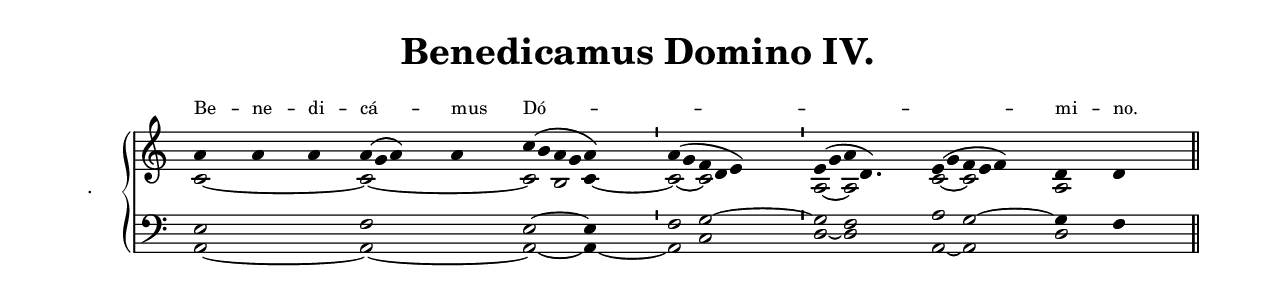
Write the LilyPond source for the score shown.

\version "2.18"
\include "gregorian.ly"
\include "noh2.ily"

%Page reference: page ii.28
%(volume.page)

global = {
 \key d \dorian
 \cadenzaOn 
 \override Glissando #'thickness = #2.0
}

\header {
  title = \markup \center-column {"Benedicamus Domino IV." \vspace #1 }
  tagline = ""
  composer = ""
}

\paper {
 #(include-special-characters)
  oddHeaderMarkup = \markup \fill-line {
    \line {}
    \center-column {
      \on-the-fly #first-page     " "
      \on-the-fly #not-first-page ""
    }
    \line { \on-the-fly #print-page-number-check-first \fromproperty #'page:page-number-string }
  }
  evenHeaderMarkup = \markup \fill-line {
    \line { \on-the-fly #print-page-number-check-first \fromproperty #'page:page-number-string }
    \center-column { "" }
    \line {}
  }
}

chantText = \lyricmode {
Be -- ne -- di -- cá -- mus Dó -- _ _ _ mi -- no. }

chantMusic = {
\tieDown   a'4 a'4 a'4 a'4 ( g'4 a'4) a'4 c''4 ( b'4 a'4 g'4 a'4) \divisioMinima
 a'4 ( g'4 f'4 d'4 e'4) \divisioMinima
 e'4 ( g'4 a'4 d'4.) e'4 ( g'4 f'4 e'4 f'4) d'4 d'4 \finalis

}

altoMusic = {
c'2*3/2 ~ c'2*4/2 ~ c'2 b2 c'4 ~ \divisioMinima
c'2 ~ c'2*3/2 \divisioMinima
a2 ~ a2*5/4 c'2 ~ c'2*3/2 a2 \finalis
}

tenorMusic = {
e2*3/2 f2*4/2 e2*4/2 ~ e4 \divisioMinima
f2 g2*3/2 ~ \divisioMinima
g2 f2*5/4 a2 g2*3/2 ~ g4 f4 \finalis
}

bassMusic = {
a,2*3/2 ~ a,2*4/2 ~ a,2*4/2 ~ a,4 ~ \divisioMinima
a,2 c2*3/2 \divisioMinima
d2 ~ d2*5/4 a,2 ~ a,2*3/2 d2 \finalis
}

voiceLines = {
\voiceLineStyle


}

\score{
  <<
    \new Lyrics
    \new GrandStaff <<
      \set GrandStaff.autoBeaming = ##f
      \set GrandStaff.instrumentName = \markup \center-column {
        "."
      }
      \new Staff = up <<
        \new Voice = "chant" {
          \voiceOne \global \chantMusic
        }
        \new Voice {
          \voiceTwo \global \altoMusic
        }
      >>

      \new Staff = down <<
        \clef bass
        \new Voice {
          \voiceOne \global \tenorMusic
        }
        \new Voice {
          \voiceTwo \global \bassMusic
        }
	\new Voice {
        \voiceThree \global \voiceLines
        }
      >>
    >>
    \context Lyrics {
      \lyricsto chant {
      \chantText
    }
    }
  >>
  \layout{
  }
  
}
